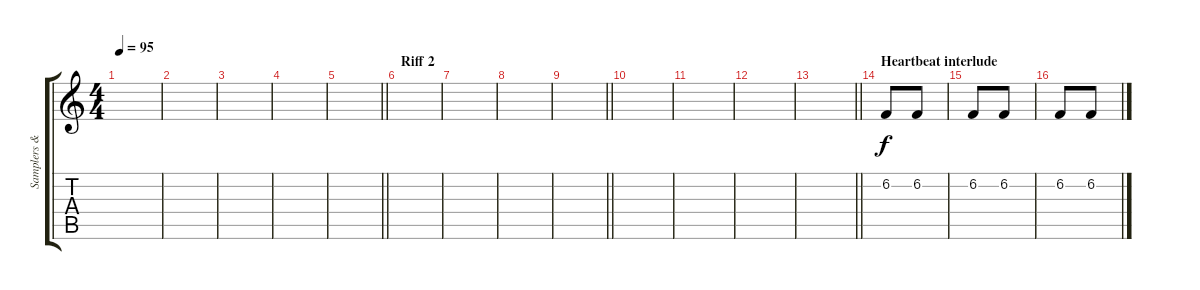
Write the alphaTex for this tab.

\track ("Samplers & Keyboards" "Samplers &") {instrument lead1square}
\staff {score tabs}
\tuning (E4 B3 G3 D3 A2 E2) {hide}
\ts (4 4)
\tempo 95
\clef g2
\ks c
|
|
|
|
\barLineRight lightlight
|
\section ("" "Riff 2")
|
|
|
\barLineRight lightlight
|
|
|
|
\barLineRight lightlight
|
\section ("" "Heartbeat interlude")
6.2.8{volume 8} 6.2.8 |
6.2.8 6.2.8 |
6.2.8 6.2.8
